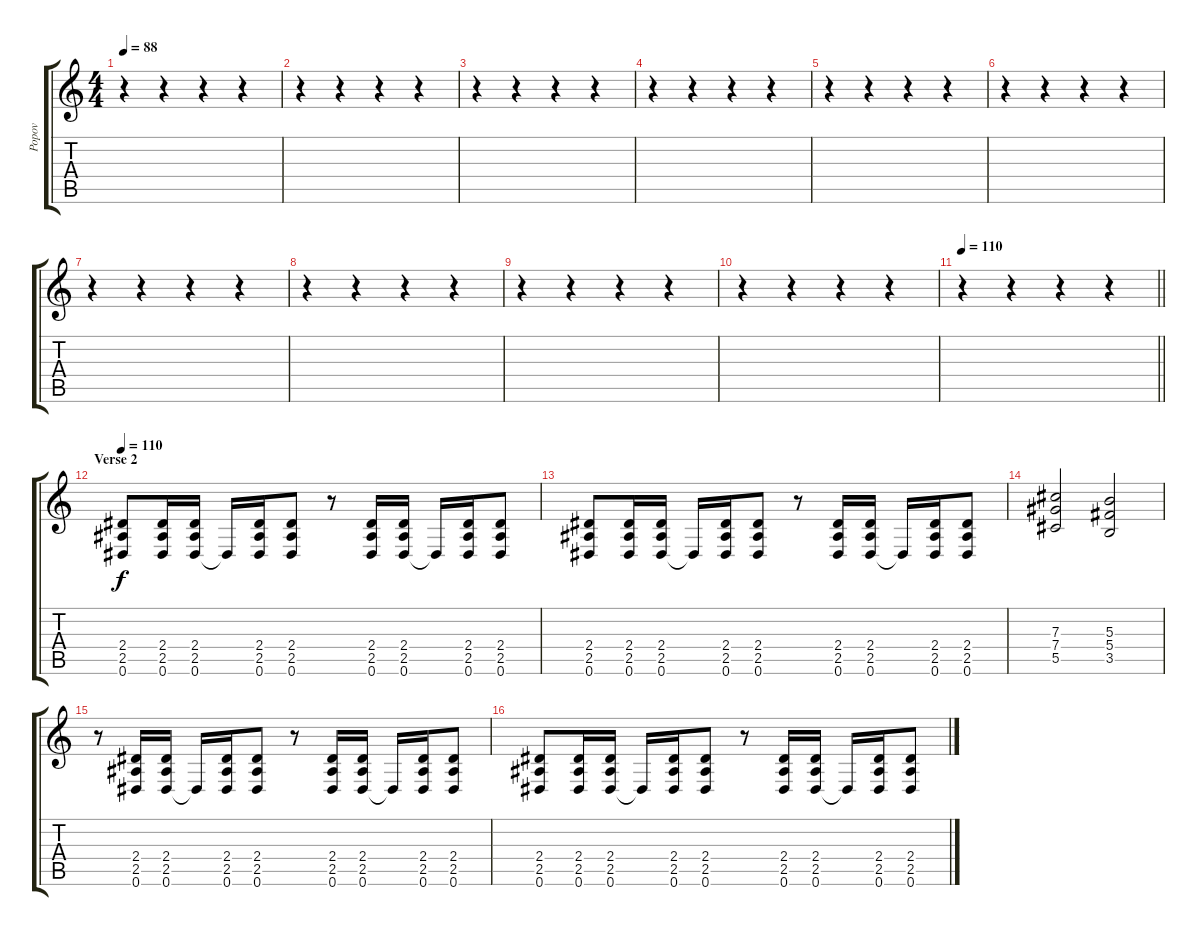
\track ("Popov" "Popov") {instrument distortionguitar}
\staff {score tabs}
\tuning (Eb4 Bb3 Gb3 Db3 Ab2 Eb2) {hide}
\ts (4 4)
\tempo 88
\clef g2
\ks c
r.4{dy f} r.4 r.4 r.4 |
r.4 r.4 r.4 r.4 |
r.4 r.4 r.4 r.4 |
r.4 r.4 r.4 r.4 |
r.4 r.4 r.4 r.4 |
r.4 r.4 r.4 r.4 |
r.4 r.4 r.4 r.4 |
r.4 r.4 r.4 r.4 |
r.4 r.4 r.4 r.4 |
r.4 r.4 r.4 r.4 |
\tempo 110
\barLineRight lightlight
r.4 r.4 r.4 r.4 |
\section ("" "Verse 2")
\tempo 110
(2.4 2.5 0.6).8{volume 12 instrument distortionguitar} (2.4 2.5 0.6).16 (2.4 2.5 0.6).16 0.6{t}.16 (2.4 2.5 0.6).16 (2.4 2.5 0.6).8 r.8 (2.4 2.5 0.6).16 (2.4 2.5 0.6).16 0.6{t}.16 (2.4 2.5 0.6).16 (2.4 2.5 0.6).8 |
(2.4 2.5 0.6).8 (2.4 2.5 0.6).16 (2.4 2.5 0.6).16 0.6{t}.16 (2.4 2.5 0.6).16 (2.4 2.5 0.6).8 r.8 (2.4 2.5 0.6).16 (2.4 2.5 0.6).16 0.6{t}.16 (2.4 2.5 0.6).16 (2.4 2.5 0.6).8 |
(7.3 7.4 5.5).2 (5.3 5.4 3.5).2 |
r.8 (2.4 2.5 0.6).16 (2.4 2.5 0.6).16 0.6{t}.16 (2.4 2.5 0.6).16 (2.4 2.5 0.6).8 r.8 (2.4 2.5 0.6).16 (2.4 2.5 0.6).16 0.6{t}.16 (2.4 2.5 0.6).16 (2.4 2.5 0.6).8 |
(2.4 2.5 0.6).8 (2.4 2.5 0.6).16 (2.4 2.5 0.6).16 0.6{t}.16 (2.4 2.5 0.6).16 (2.4 2.5 0.6).8 r.8 (2.4 2.5 0.6).16 (2.4 2.5 0.6).16 0.6{t}.16 (2.4 2.5 0.6).16 (2.4 2.5 0.6).8
